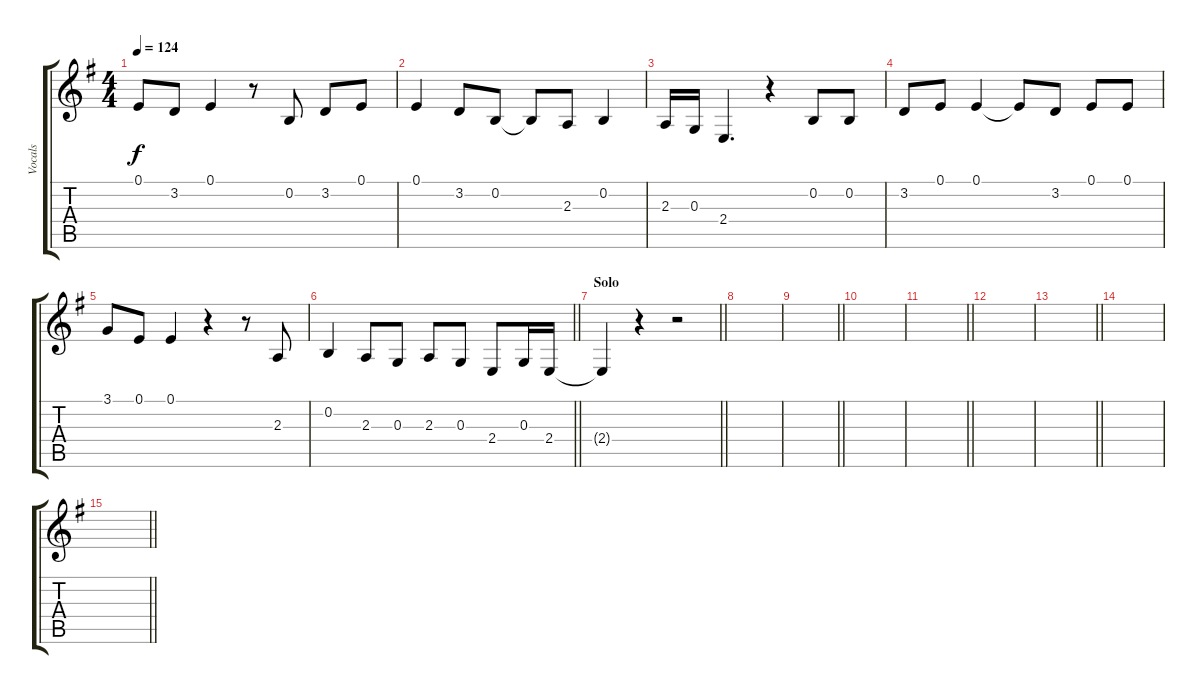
\track ("Vocals" "Vocals") {instrument bassoon}
\staff {score tabs}
\tuning (E4 B3 G3 D3 A2 E2) {hide}
\ts (4 4)
\tempo 124
\clef g2
\ks g
0.1{t}.8{dy f} 3.2.8 0.1.4 r.8 0.2.8 3.2.8 0.1.8 |
0.1.4 3.2.8 0.2.8 0.2{t}.8 2.3.8 0.2.4 |
2.3.16 0.3.16 2.4.4{d} r.4 0.2.8 0.2.8 |
3.2.8 0.1.8 0.1.4 0.1{t}.8 3.2.8 0.1.8 0.1.8 |
3.1.8 0.1.8 0.1.4 r.4 r.8 2.3.8 |
\barLineRight lightlight
0.2.4 2.3.8 0.3.8 2.3.8 0.3.8 2.4.8 0.3.16 2.4.16 |
\section ("" "Solo")
\barLineRight lightlight
2.4{t}.4 r.4 r.2 |
|
\barLineRight lightlight
|
|
\barLineRight lightlight
|
|
\barLineRight lightlight
|
|
\barLineRight lightlight
